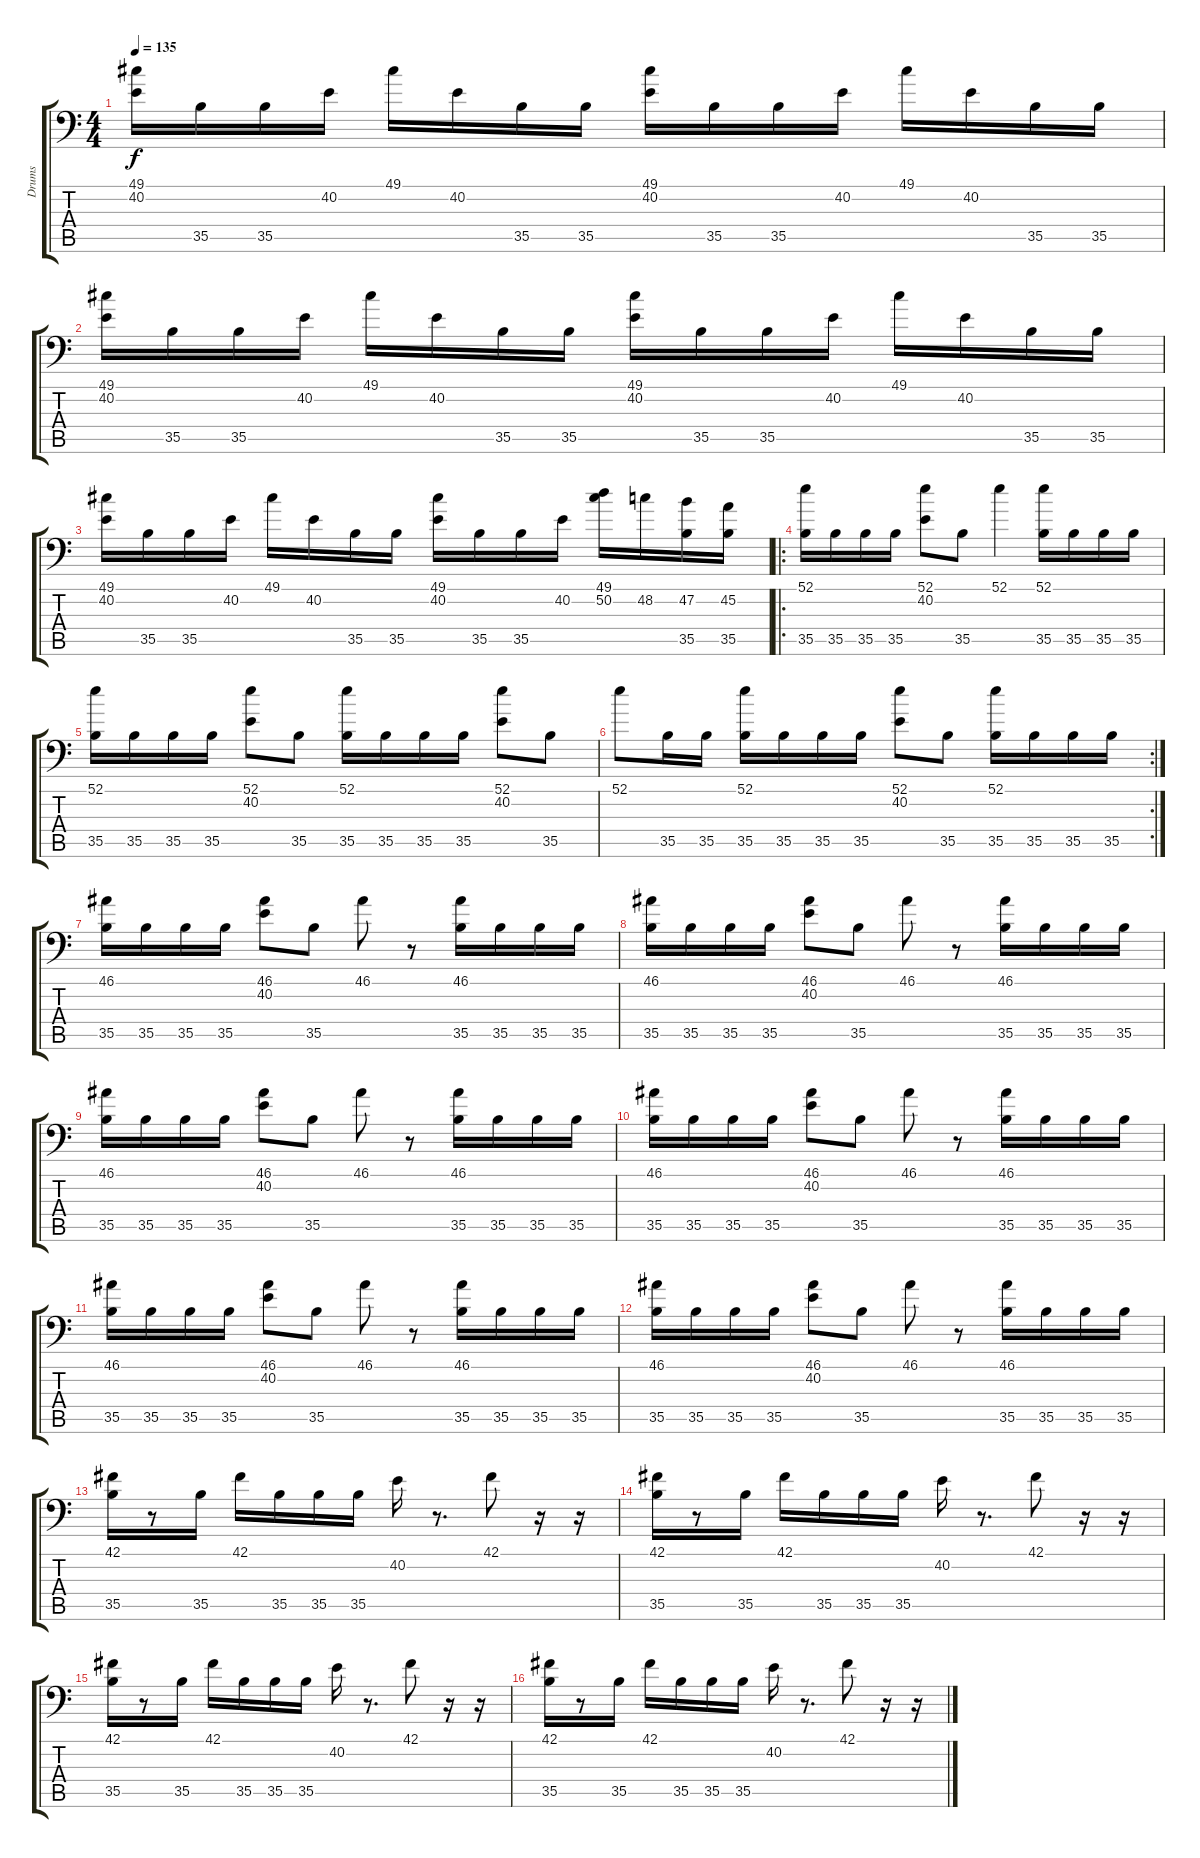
\track ("Drums" "Drums") {instrument acousticgrandpiano}
\staff {score tabs}
\tuning (C-1 C-1 C-1 C-1 C-1 C-1) {hide}
\ts (4 4)
\tempo 135
\clef f4
\ks c
(49.1 40.2).16{dy f} 35.5.16 35.5.16 40.2.16 49.1.16 40.2.16 35.5.16 35.5.16 (49.1 40.2).16 35.5.16 35.5.16 40.2.16 49.1.16 40.2.16 35.5.16 35.5.16 |
(49.1 40.2).16 35.5.16 35.5.16 40.2.16 49.1.16 40.2.16 35.5.16 35.5.16 (49.1 40.2).16 35.5.16 35.5.16 40.2.16 49.1.16 40.2.16 35.5.16 35.5.16 |
(49.1 40.2).16 35.5.16 35.5.16 40.2.16 49.1.16 40.2.16 35.5.16 35.5.16 (49.1 40.2).16 35.5.16 35.5.16 40.2.16 (49.1 50.2).16 48.2.16 (47.2 35.5).16 (45.2 35.5).16 |
\ro
(52.1 35.5).16 35.5.16 35.5.16 35.5.16 (52.1 40.2).8 35.5.8 52.1.4 (52.1 35.5).16 35.5.16 35.5.16 35.5.16 |
(52.1 35.5).16 35.5.16 35.5.16 35.5.16 (52.1 40.2).8 35.5.8 (52.1 35.5).16 35.5.16 35.5.16 35.5.16 (52.1 40.2).8 35.5.8 |
\rc 2
52.1.8 35.5.16 35.5.16 (52.1 35.5).16 35.5.16 35.5.16 35.5.16 (52.1 40.2).8 35.5.8 (52.1 35.5).16 35.5.16 35.5.16 35.5.16 |
(46.1 35.5).16 35.5.16 35.5.16 35.5.16 (46.1 40.2).8 35.5.8 46.1.8 r.8 (46.1 35.5).16 35.5.16 35.5.16 35.5.16 |
(46.1 35.5).16 35.5.16 35.5.16 35.5.16 (46.1 40.2).8 35.5.8 46.1.8 r.8 (46.1 35.5).16 35.5.16 35.5.16 35.5.16 |
(46.1 35.5).16 35.5.16 35.5.16 35.5.16 (46.1 40.2).8 35.5.8 46.1.8 r.8 (46.1 35.5).16 35.5.16 35.5.16 35.5.16 |
(46.1 35.5).16 35.5.16 35.5.16 35.5.16 (46.1 40.2).8 35.5.8 46.1.8 r.8 (46.1 35.5).16 35.5.16 35.5.16 35.5.16 |
(46.1 35.5).16 35.5.16 35.5.16 35.5.16 (46.1 40.2).8 35.5.8 46.1.8 r.8 (46.1 35.5).16 35.5.16 35.5.16 35.5.16 |
(46.1 35.5).16 35.5.16 35.5.16 35.5.16 (46.1 40.2).8 35.5.8 46.1.8 r.8 (46.1 35.5).16 35.5.16 35.5.16 35.5.16 |
(42.1 35.5).16 r.8 35.5.16 42.1.16 35.5.16 35.5.16 35.5.16 40.2.16 r.8{d} 42.1.8 r.16 r.16 |
(42.1 35.5).16 r.8 35.5.16 42.1.16 35.5.16 35.5.16 35.5.16 40.2.16 r.8{d} 42.1.8 r.16 r.16 |
(42.1 35.5).16 r.8 35.5.16 42.1.16 35.5.16 35.5.16 35.5.16 40.2.16 r.8{d} 42.1.8 r.16 r.16 |
(42.1 35.5).16 r.8 35.5.16 42.1.16 35.5.16 35.5.16 35.5.16 40.2.16 r.8{d} 42.1.8 r.16 r.16
